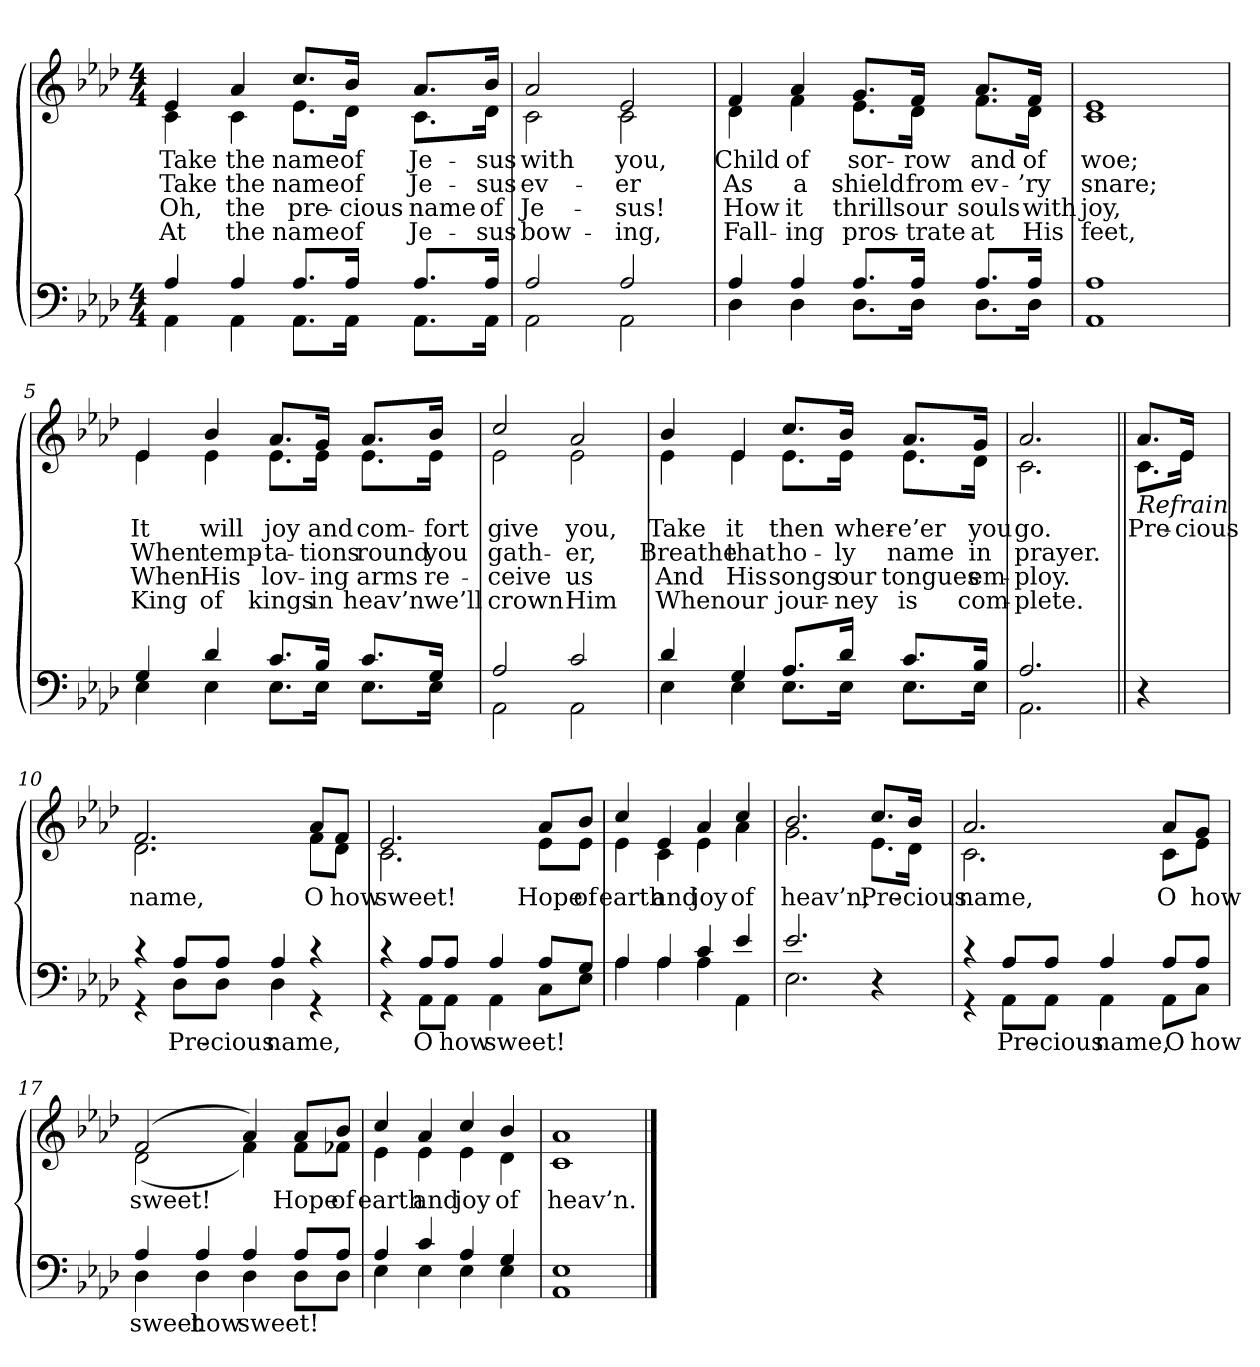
**kern	**text	**kern	**text	**text	**text	**text
*part2	*part2	*part1	*part1	*part1	*part1	*part1
*staff2	*staff2	*staff1	*staff1	*staff1	*staff1	*staff1
*clefF4	*	*clefG2	*	*	*	*
*k[b-e-a-d-]	*	*k[b-e-a-d-]	*	*	*	*
*M4/4	*	*M4/4	*	*	*	*
=1	=1	=1	=1	=1	=1	=1
*^	*	*	*	*	*	*
!	!	!	!LO:TX:b:i:t=Verse	!	!	!	!
!	!	!	!	!LO:LY:b	!LO:LY:b	!LO:LY:b	!LO:LY:b
*	*	*	*^	*	*	*	*
4A-/	4AA-\	.	4e-/	4c\	Take	Take	Oh,	At
!	!	!	!	!	!LO:LY:b	!LO:LY:b	!LO:LY:b	!LO:LY:b
4A-/	4AA-\	.	4a-/	4c\	the	the	the	the
!	!	!	!	!	!LO:LY:b	!LO:LY:b	!LO:LY:b	!LO:LY:b
8.A-/L	8.AA-\L	.	8.cc/L	8.e-\L	name	name	pre-	name
!	!	!	!	!	!LO:LY:b	!LO:LY:b	!LO:LY:b	!LO:LY:b
16A-/Jk	16AA-\Jk	.	16b-/Jk	16d-\Jk	of	of	-cious	of
!	!	!	!	!	!LO:LY:b	!LO:LY:b	!LO:LY:b	!LO:LY:b
8.A-/L	8.AA-\L	.	8.a-/L	8.c\L	Je-	Je-	name	Je-
!	!	!	!	!	!LO:LY:b	!LO:LY:b	!LO:LY:b	!LO:LY:b
16A-/Jk	16AA-\Jk	.	16b-/Jk	16d-\Jk	-sus	-sus	of	-sus
=2	=2	=2	=2	=2	=2	=2	=2	=2
!	!	!	!	!	!LO:LY:b	!LO:LY:b	!LO:LY:b	!LO:LY:b
2A-/	2AA-\	.	2a-/	2c\	with	ev-	Je-	bow-
!	!	!	!	!	!LO:LY:b	!LO:LY:b	!LO:LY:b	!LO:LY:b
2A-/	2AA-\	.	2e-/	2c\	you,	-er	-sus!	-ing,
!!LO:LB:g=z	!!
=3	=3	=3	=3	=3	=3	=3	=3	=3
!	!	!	!	!	!LO:LY:b	!LO:LY:b	!LO:LY:b	!LO:LY:b
4A-/	4D-\	.	4f/	4d-\	Child	As	How	Fall-
!	!	!	!	!	!LO:LY:b	!LO:LY:b	!LO:LY:b	!LO:LY:b
4A-/	4D-\	.	4a-/	4f\	of	a	it	-ing
!	!	!	!	!	!LO:LY:b	!LO:LY:b	!LO:LY:b	!LO:LY:b
8.A-/L	8.D-\L	.	8.g/L	8.e-\L	sor-	shield	thrills	pros-
!	!	!	!	!	!LO:LY:b	!LO:LY:b	!LO:LY:b	!LO:LY:b
16A-/Jk	16D-\Jk	.	16f/Jk	16d-\Jk	-row	from	our	-trate
!	!	!	!	!	!LO:LY:b	!LO:LY:b	!LO:LY:b	!LO:LY:b
8.A-/L	8.D-\L	.	8.a-/L	8.f\L	and	ev-	souls	at
!	!	!	!	!	!LO:LY:b	!LO:LY:b	!LO:LY:b	!LO:LY:b
16A-/Jk	16D-\Jk	.	16f/Jk	16d-\Jk	of	-’ry	with	His
=4	=4	=4	=4	=4	=4	=4	=4	=4
!	!	!	!	!	!LO:LY:b	!LO:LY:b	!LO:LY:b	!LO:LY:b
1A-	1AA-	.	1e-	1c	woe;	snare;	joy,	feet,
!!LO:LB:g=z	!!
=5	=5	=5	=5	=5	=5	=5	=5	=5
!	!	!	!	!	!LO:LY:b	!LO:LY:b	!LO:LY:b	!LO:LY:b
4G/	4E-\	.	4e-/	4e-\	It	When	When	King
!	!	!	!	!	!LO:LY:b	!LO:LY:b	!LO:LY:b	!LO:LY:b
4d-/	4E-\	.	4b-/	4e-\	will	temp-	His	of
!	!	!	!	!	!LO:LY:b	!LO:LY:b	!LO:LY:b	!LO:LY:b
8.c/L	8.E-\L	.	8.a-/L	8.e-\L	joy	-ta-	lov-	kings
!	!	!	!	!	!LO:LY:b	!LO:LY:b	!LO:LY:b	!LO:LY:b
16B-/Jk	16E-\Jk	.	16g/Jk	16e-\Jk	and	-tions	-ing	in
!	!	!	!	!	!LO:LY:b	!LO:LY:b	!LO:LY:b	!LO:LY:b
8.c/L	8.E-\L	.	8.a-/L	8.e-\L	com-	round	arms	heav’n
!	!	!	!	!	!LO:LY:b	!LO:LY:b	!LO:LY:b	!LO:LY:b
16G/Jk	16E-\Jk	.	16b-/Jk	16e-\Jk	-fort	you	re-	we’ll
=6	=6	=6	=6	=6	=6	=6	=6	=6
!	!	!	!	!	!LO:LY:b	!LO:LY:b	!LO:LY:b	!LO:LY:b
2A-/	2AA-\	.	2cc/	2e-\	give	gath-	-ceive	crown
!	!	!	!	!	!LO:LY:b	!LO:LY:b	!LO:LY:b	!LO:LY:b
2c/	2AA-\	.	2a-/	2e-\	you,	-er,	us	Him
!!LO:LB:g=z	!!
=7	=7	=7	=7	=7	=7	=7	=7	=7
!	!	!	!	!	!LO:LY:b	!LO:LY:b	!LO:LY:b	!LO:LY:b
4d-/	4E-\	.	4b-/	4e-\	Take	Breathe	And	When
!	!	!	!	!	!LO:LY:b	!LO:LY:b	!LO:LY:b	!LO:LY:b
4G/	4E-\	.	4e-/	4e-\	it	that	His	our
!	!	!	!	!	!LO:LY:b	!LO:LY:b	!LO:LY:b	!LO:LY:b
8.A-/L	8.E-\L	.	8.cc/L	8.e-\L	then	ho-	songs	jour-
!	!	!	!	!	!LO:LY:b	!LO:LY:b	!LO:LY:b	!LO:LY:b
16d-/Jk	16E-\Jk	.	16b-/Jk	16e-\Jk	wher-	-ly	our	-ney
!	!	!	!	!	!LO:LY:b	!LO:LY:b	!LO:LY:b	!LO:LY:b
8.c/L	8.E-\L	.	8.a-/L	8.e-\L	-e’er	name	tongues	is
!	!	!	!	!	!LO:LY:b	!LO:LY:b	!LO:LY:b	!LO:LY:b
16B-/Jk	16E-\Jk	.	16g/Jk	16d-\Jk	you	in	em-	com-
=8	=8	=8	=8	=8	=8	=8	=8	=8
!	!	!	!	!	!LO:LY:b	!LO:LY:b	!LO:LY:b	!LO:LY:b
2.A-/	2.AA-\	.	2.a-/	2.c\	go.	prayer.	-ploy.	-plete.
!!LO:LB:g=z	!!
=9||	=9||	=9||	=9||	=9||	=9||	=9||	=9||	=9||
!	!	!	!LO:TX:b:i:t=Refrain	!	!	!	!	!
!	!	!	!	!	!LO:LY:b	!	!	!
*v	*v	*	*	*	*	*	*	*
4r	.	8.a-/L	8.c\L	Pre-	.	.	.
!	!	!	!	!LO:LY:b	!	!	!
.	.	16e-/Jk	16e-\Jk	-cious	.	.	.
=10	=10	=10	=10	=10	=10	=10	=10
*^	*	*	*	*	*	*	*
!	!	!	!	!	!LO:LY:b	!	!	!
4r	4r	.	2.f/	2.d-\	name,	.	.	.
!	!	!LO:LY:b	!	!	!	!	!	!
8A-/L	8D-\L	Pre-	.	.	.	.	.	.
!	!	!LO:LY:b	!	!	!	!	!	!
8A-/J	8D-\J	-cious	.	.	.	.	.	.
!	!	!LO:LY:b	!	!	!	!	!	!
4A-/	4D-\	name,	.	.	.	.	.	.
!	!	!	!	!	!LO:LY:b	!	!	!
4r	4r	.	8a-/L	8f\L	O	.	.	.
!	!	!	!	!	!LO:LY:b	!	!	!
.	.	.	8f/J	8d-\J	how	.	.	.
=11	=11	=11	=11	=11	=11	=11	=11	=11
!	!	!	!	!	!LO:LY:b	!	!	!
4r	4r	.	2.e-/	2.c\	sweet!	.	.	.
!	!	!LO:LY:b	!	!	!	!	!	!
8A-/L	8AA-\L	O	.	.	.	.	.	.
!	!	!LO:LY:b	!	!	!	!	!	!
8A-/J	8AA-\J	how	.	.	.	.	.	.
!	!	!LO:LY:b	!	!	!	!	!	!
4A-/	4AA-\	sweet!	.	.	.	.	.	.
!!LO:LB:g=z	!!
=12-	=12-	=12-	=12-	=12-	=12-	=12-	=12-	=12-
!	!	!	!	!	!LO:LY:b	!	!	!
8A-/L	8C\L	.	8a-/L	8e-\L	Hope	.	.	.
!	!	!	!	!	!LO:LY:b	!	!	!
8G/J	8E-\J	.	8b-/J	8e-\J	of	.	.	.
=13	=13	=13	=13	=13	=13	=13	=13	=13
!	!	!	!	!	!LO:LY:b	!	!	!
4A-/	4A-\	.	4cc/	4e-\	earth	.	.	.
!	!	!	!	!	!LO:LY:b	!	!	!
4A-/	4A-\	.	4e-/	4c\	and	.	.	.
!	!	!	!	!	!LO:LY:b	!	!	!
4c/	4A-\	.	4a-/	4e-\	joy	.	.	.
!	!	!	!	!	!LO:LY:b	!	!	!
4e-/	4AA-\	.	4cc/	4a-\	of	.	.	.
=14	=14	=14	=14	=14	=14	=14	=14	=14
!	!	!	!	!	!LO:LY:b	!	!	!
2.e-/	2.E-\	.	2.b-/	2.g\	heav’n;	.	.	.
!!LO:LB:g=z	!!
=15-	=15-	=15-	=15-	=15-	=15-	=15-	=15-	=15-
!	!	!	!	!	!LO:LY:b	!	!	!
*v	*v	*	*	*	*	*	*	*
4r	.	8.cc/L	8.e-\L	Pre-	.	.	.
!	!	!	!	!LO:LY:b	!	!	!
.	.	16b-/Jk	16d-\Jk	-cious	.	.	.
=16	=16	=16	=16	=16	=16	=16	=16
*^	*	*	*	*	*	*	*
!	!	!	!	!	!LO:LY:b	!	!	!
4r	4r	.	2.a-/	2.c\	name,	.	.	.
!	!	!LO:LY:b	!	!	!	!	!	!
8A-/L	8AA-\L	Pre-	.	.	.	.	.	.
!	!	!LO:LY:b	!	!	!	!	!	!
8A-/J	8AA-\J	-cious	.	.	.	.	.	.
!	!	!LO:LY:b	!	!	!	!	!	!
4A-/	4AA-\	name,	.	.	.	.	.	.
!	!	!LO:LY:b	!	!	!LO:LY:b	!	!	!
8A-/L	8AA-\L	O	8a-/L	8c\L	O	.	.	.
!	!	!LO:LY:b	!	!	!LO:LY:b	!	!	!
8A-/J	8C\J	how	8g/J	8e-\J	how	.	.	.
=17	=17	=17	=17	=17	=17	=17	=17	=17
!	!	!LO:LY:b	!	!	!LO:LY:b	!	!	!
4A-/	4D-\	sweet	(>2f/	(<2d-\	sweet!	.	.	.
!	!	!LO:LY:b	!	!	!	!	!	!
4A-/	4D-\	how	.	.	.	.	.	.
!	!	!LO:LY:b	!	!	!	!	!	!
4A-/	4D-\	sweet!	4a-/)	4f\)	.	.	.	.
!!LO:LB:g=z	!!
=18-	=18-	=18-	=18-	=18-	=18-	=18-	=18-	=18-
!	!	!	!	!	!LO:LY:b	!	!	!
8A-/L	8D-\L	.	8a-/L	8f\L	Hope	.	.	.
!	!	!	!	!	!LO:LY:b	!	!	!
8A-/J	8D-\J	.	8b-/J	8f-X\J	of	.	.	.
=19	=19	=19	=19	=19	=19	=19	=19	=19
!	!	!	!	!	!LO:LY:b	!	!	!
4A-/	4E-\	.	4cc/	4e-\	earth	.	.	.
!	!	!	!	!	!LO:LY:b	!	!	!
4c/	4E-\	.	4a-/	4e-\	and	.	.	.
!	!	!	!	!	!LO:LY:b	!	!	!
4A-/	4E-\	.	4cc/	4e-\	joy	.	.	.
!	!	!	!	!	!LO:LY:b	!	!	!
4G/	4E-\	.	4b-/	4d-\	of	.	.	.
=20	=20	=20	=20	=20	=20	=20	=20	=20
!	!	!	!	!	!LO:LY:b	!	!	!
1E-	1AA-	.	1a-	1c	heav’n.	.	.	.
*v	*v	*	*	*	*	*	*	*
*	*	*v	*v	*	*	*	*
==	==	==	==	==	==	==
*-	*-	*-	*-	*-	*-	*-
